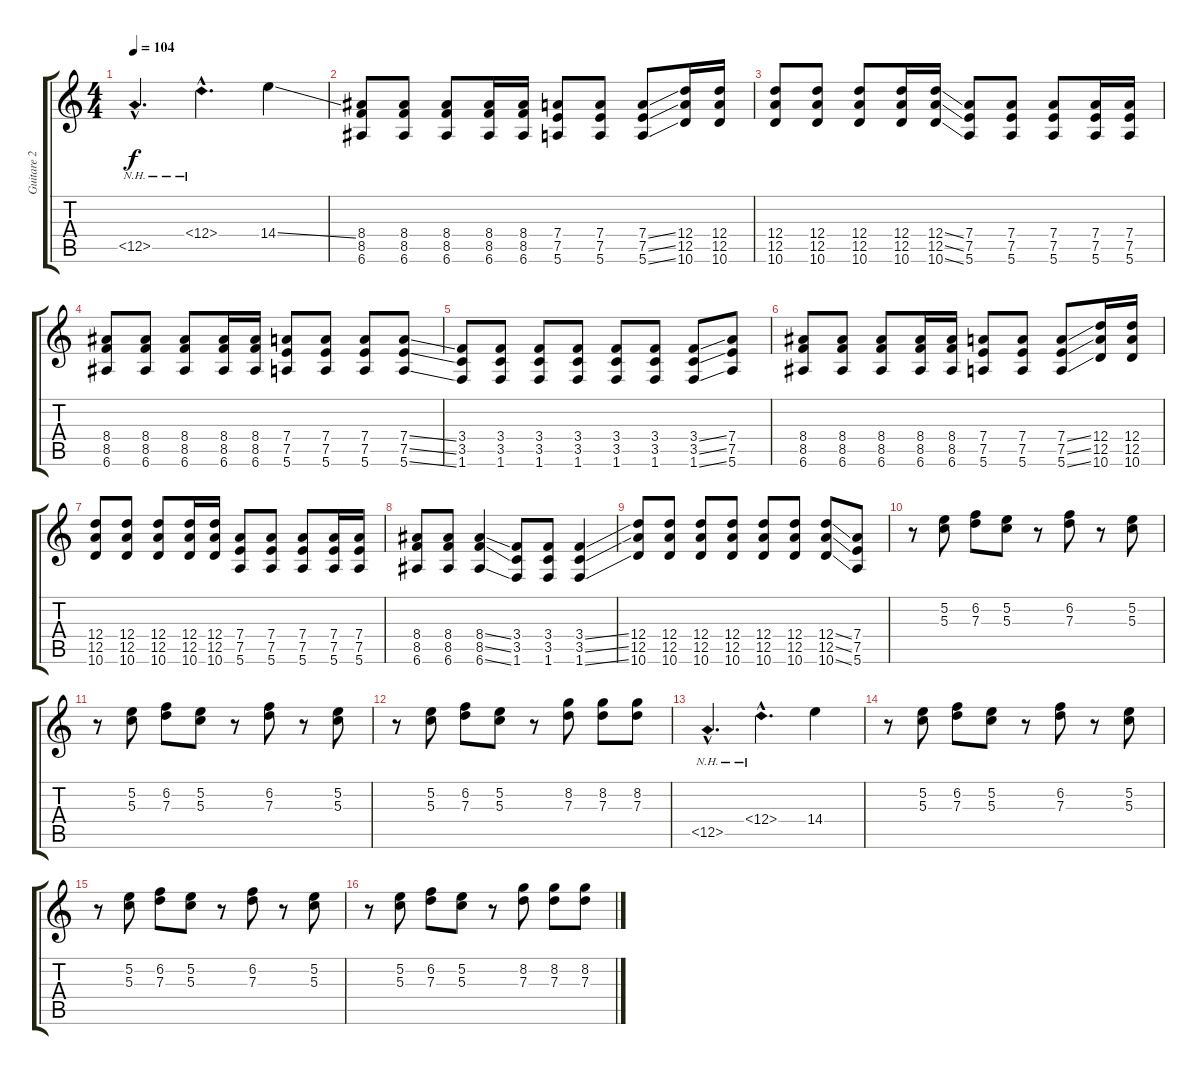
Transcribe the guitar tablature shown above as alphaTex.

\track ("Guitare 2" "Guitare 2") {instrument distortionguitar}
\staff {score tabs}
\tuning (E4 B3 G3 D3 A2 E2) {hide}
\ts (4 4)
\tempo 104
\clef g2
\ks c
12.5{nh hac}.4{d dy f} 12.4{nh hac}.4{d} 14.4{ss}.4 |
(8.4 8.5 6.6).8 (8.4 8.5 6.6).8 (8.4 8.5 6.6).8 (8.4 8.5 6.6).16 (8.4 8.5 6.6).16 (7.4 7.5 5.6).8 (7.4 7.5 5.6).8 (7.4{ss} 7.5{ss} 5.6{ss}).8 (12.4 12.5 10.6).16 (12.4 12.5 10.6).16 |
(12.4 12.5 10.6).8 (12.4 12.5 10.6).8 (12.4 12.5 10.6).8 (12.4 12.5 10.6).16 (12.4{ss} 12.5{ss} 10.6{ss}).16 (7.4 7.5 5.6).8 (7.4 7.5 5.6).8 (7.4 7.5 5.6).8 (7.4 7.5 5.6).16 (7.4 7.5 5.6).16 |
(8.4 8.5 6.6).8 (8.4 8.5 6.6).8 (8.4 8.5 6.6).8 (8.4 8.5 6.6).16 (8.4 8.5 6.6).16 (7.4 7.5 5.6).8 (7.4 7.5 5.6).8 (7.4 7.5 5.6).8 (7.4{ss} 7.5{ss} 5.6{ss}).8 |
(3.4 3.5 1.6).8 (3.4 3.5 1.6).8 (3.4 3.5 1.6).8 (3.4 3.5 1.6).8 (3.4 3.5 1.6).8 (3.4 3.5 1.6).8 (3.4{ss} 3.5{ss} 1.6{ss}).8 (7.4 7.5 5.6).8 |
(8.4 8.5 6.6).8 (8.4 8.5 6.6).8 (8.4 8.5 6.6).8 (8.4 8.5 6.6).16 (8.4 8.5 6.6).16 (7.4 7.5 5.6).8 (7.4 7.5 5.6).8 (7.4{ss} 7.5{ss} 5.6{ss}).8 (12.4 12.5 10.6).16 (12.4 12.5 10.6).16 |
(12.4 12.5 10.6).8 (12.4 12.5 10.6).8 (12.4 12.5 10.6).8 (12.4 12.5 10.6).16 (12.4 12.5 10.6).16 (7.4 7.5 5.6).8 (7.4 7.5 5.6).8 (7.4 7.5 5.6).8 (7.4 7.5 5.6).16 (7.4 7.5 5.6).16 |
(8.4 8.5 6.6).8 (8.4 8.5 6.6).8 (8.4{ss} 8.5{ss} 6.6{ss}).4 (3.4 3.5 1.6).8 (3.4 3.5 1.6).8 (3.4{ss} 3.5{ss} 1.6{ss}).4 |
(12.4 12.5 10.6).8 (12.4 12.5 10.6).8 (12.4 12.5 10.6).8 (12.4 12.5 10.6).8 (12.4 12.5 10.6).8 (12.4 12.5 10.6).8 (12.4{ss} 12.5{ss} 10.6{ss}).8 (7.4 7.5 5.6).8 |
r.8 (5.2 5.3).8 (6.2 7.3).8 (5.2 5.3).8 r.8 (6.2 7.3).8 r.8 (5.2 5.3).8 |
r.8 (5.2 5.3).8 (6.2 7.3).8 (5.2 5.3).8 r.8 (6.2 7.3).8 r.8 (5.2 5.3).8 |
r.8 (5.2 5.3).8 (6.2 7.3).8 (5.2 5.3).8 r.8 (8.2 7.3).8 (8.2 7.3).8 (8.2 7.3).8 |
12.5{nh hac}.4{d} 12.4{nh hac}.4{d} 14.4.4 |
r.8 (5.2 5.3).8 (6.2 7.3).8 (5.2 5.3).8 r.8 (6.2 7.3).8 r.8 (5.2 5.3).8 |
r.8 (5.2 5.3).8 (6.2 7.3).8 (5.2 5.3).8 r.8 (6.2 7.3).8 r.8 (5.2 5.3).8 |
r.8 (5.2 5.3).8 (6.2 7.3).8 (5.2 5.3).8 r.8 (8.2 7.3).8 (8.2 7.3).8 (8.2 7.3).8
